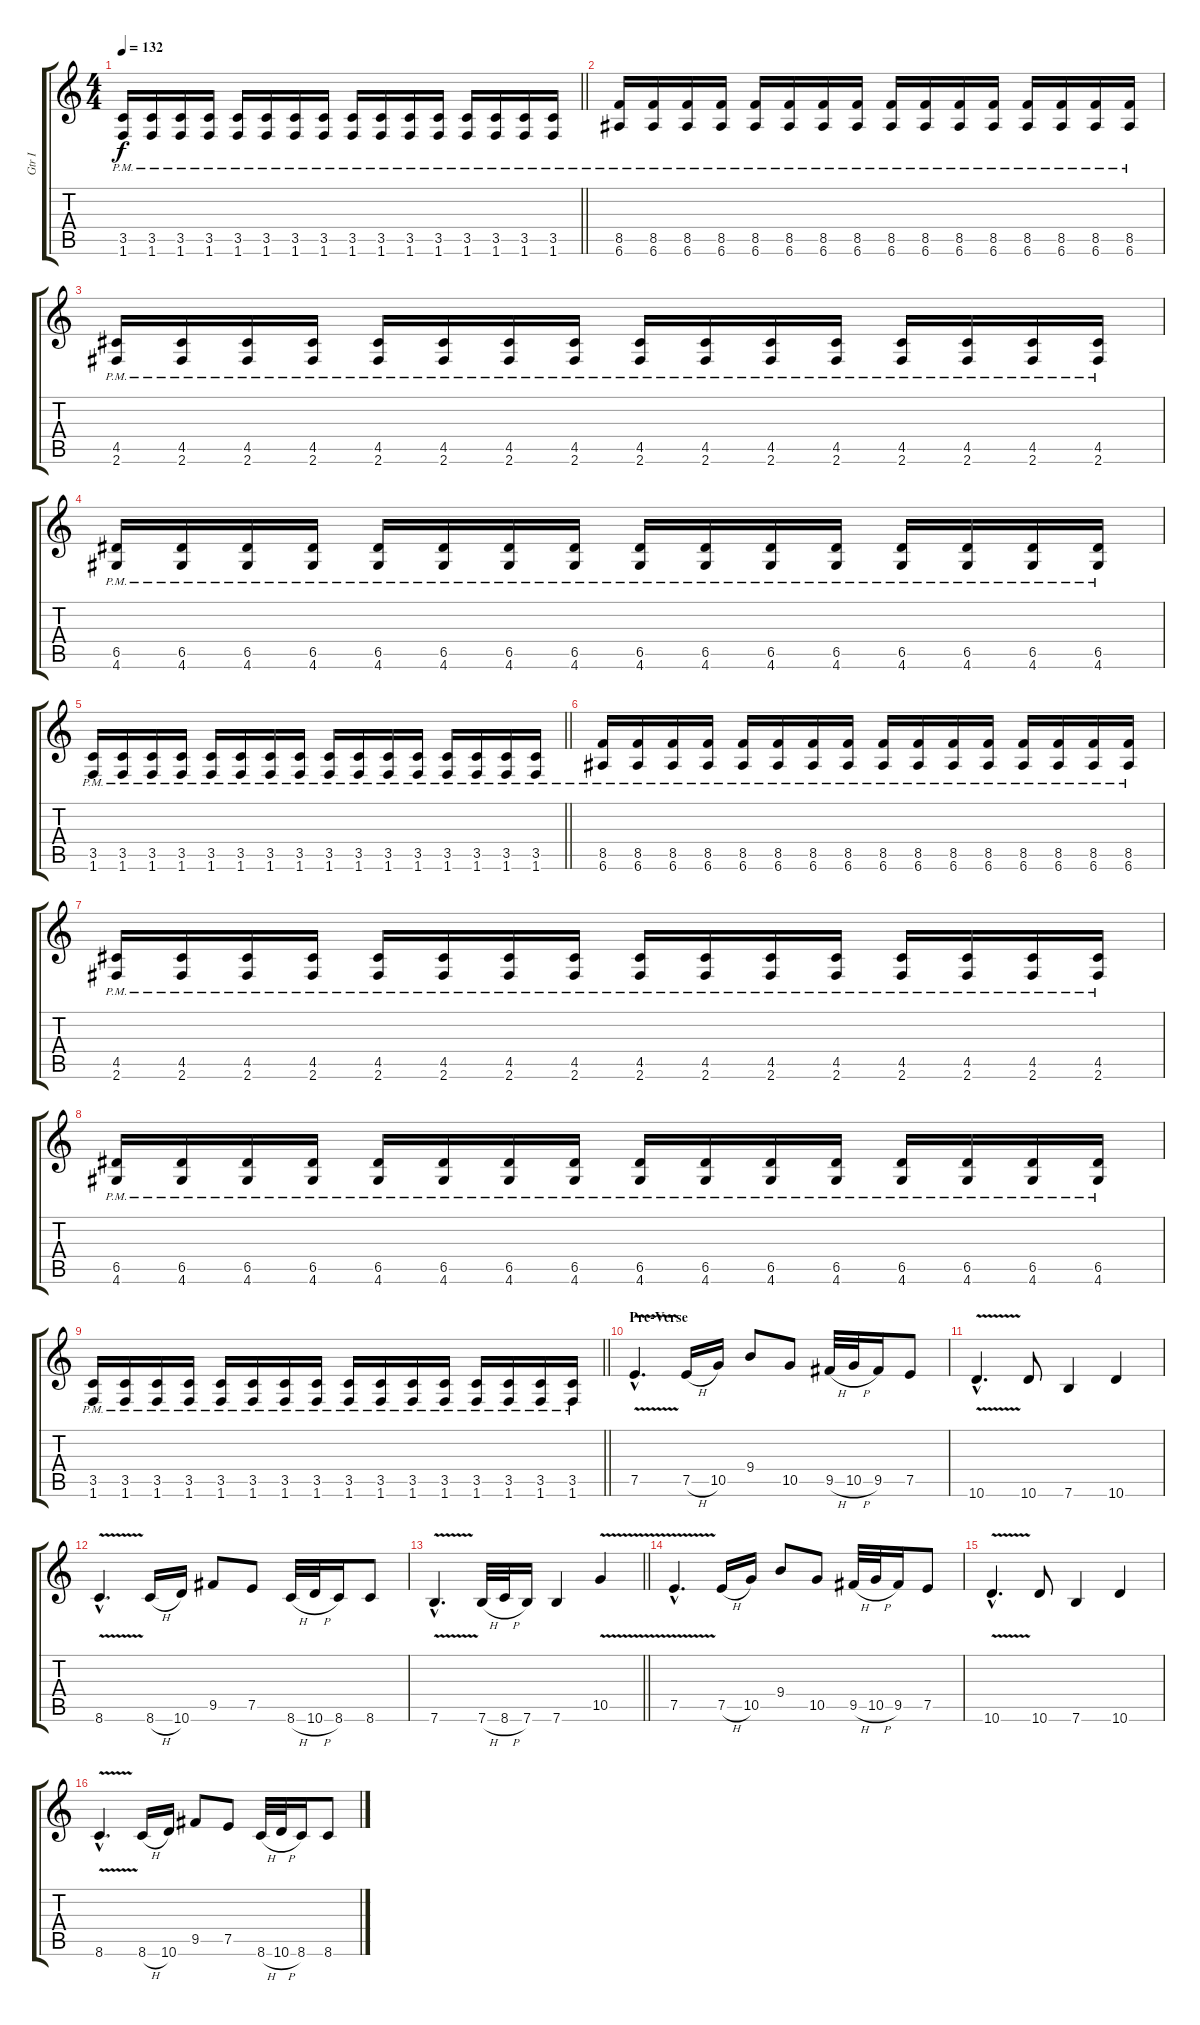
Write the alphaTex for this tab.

\track ("Gtr I" "Gtr I") {instrument distortionguitar}
\staff {score tabs}
\tuning (E4 B3 G3 D3 A2 E2) {hide}
\ts (4 4)
\tempo 132
\clef g2
\barLineRight lightlight
\ks c
(3.5{pm} 1.6{pm}).16{dy f} (3.5{pm} 1.6{pm}).16 (3.5{pm} 1.6{pm}).16 (3.5{pm} 1.6{pm}).16 (3.5{pm} 1.6{pm}).16 (3.5{pm} 1.6{pm}).16 (3.5{pm} 1.6{pm}).16 (3.5{pm} 1.6{pm}).16 (3.5{pm} 1.6{pm}).16 (3.5{pm} 1.6{pm}).16 (3.5{pm} 1.6{pm}).16 (3.5{pm} 1.6{pm}).16 (3.5{pm} 1.6{pm}).16 (3.5{pm} 1.6{pm}).16 (3.5{pm} 1.6{pm}).16 (3.5{pm} 1.6{pm}).16 |
\section ("" "")
(8.5{pm} 6.6{pm}).16 (8.5{pm} 6.6{pm}).16 (8.5{pm} 6.6{pm}).16 (8.5{pm} 6.6{pm}).16 (8.5{pm} 6.6{pm}).16 (8.5{pm} 6.6{pm}).16 (8.5{pm} 6.6{pm}).16 (8.5{pm} 6.6{pm}).16 (8.5{pm} 6.6{pm}).16 (8.5{pm} 6.6{pm}).16 (8.5{pm} 6.6{pm}).16 (8.5{pm} 6.6{pm}).16 (8.5{pm} 6.6{pm}).16 (8.5{pm} 6.6{pm}).16 (8.5{pm} 6.6{pm}).16 (8.5{pm} 6.6{pm}).16 |
(4.5{pm} 2.6{pm}).16 (4.5{pm} 2.6{pm}).16 (4.5{pm} 2.6{pm}).16 (4.5{pm} 2.6{pm}).16 (4.5{pm} 2.6{pm}).16 (4.5{pm} 2.6{pm}).16 (4.5{pm} 2.6{pm}).16 (4.5{pm} 2.6{pm}).16 (4.5{pm} 2.6{pm}).16 (4.5{pm} 2.6{pm}).16 (4.5{pm} 2.6{pm}).16 (4.5{pm} 2.6{pm}).16 (4.5{pm} 2.6{pm}).16 (4.5{pm} 2.6{pm}).16 (4.5{pm} 2.6{pm}).16 (4.5{pm} 2.6{pm}).16 |
(6.5{pm} 4.6{pm}).16 (6.5{pm} 4.6{pm}).16 (6.5{pm} 4.6{pm}).16 (6.5{pm} 4.6{pm}).16 (6.5{pm} 4.6{pm}).16 (6.5{pm} 4.6{pm}).16 (6.5{pm} 4.6{pm}).16 (6.5{pm} 4.6{pm}).16 (6.5{pm} 4.6{pm}).16 (6.5{pm} 4.6{pm}).16 (6.5{pm} 4.6{pm}).16 (6.5{pm} 4.6{pm}).16 (6.5{pm} 4.6{pm}).16 (6.5{pm} 4.6{pm}).16 (6.5{pm} 4.6{pm}).16 (6.5{pm} 4.6{pm}).16 |
\barLineRight lightlight
(3.5{pm} 1.6{pm}).16 (3.5{pm} 1.6{pm}).16 (3.5{pm} 1.6{pm}).16 (3.5{pm} 1.6{pm}).16 (3.5{pm} 1.6{pm}).16 (3.5{pm} 1.6{pm}).16 (3.5{pm} 1.6{pm}).16 (3.5{pm} 1.6{pm}).16 (3.5{pm} 1.6{pm}).16 (3.5{pm} 1.6{pm}).16 (3.5{pm} 1.6{pm}).16 (3.5{pm} 1.6{pm}).16 (3.5{pm} 1.6{pm}).16 (3.5{pm} 1.6{pm}).16 (3.5{pm} 1.6{pm}).16 (3.5{pm} 1.6{pm}).16 |
(8.5{pm} 6.6{pm}).16 (8.5{pm} 6.6{pm}).16 (8.5{pm} 6.6{pm}).16 (8.5{pm} 6.6{pm}).16 (8.5{pm} 6.6{pm}).16 (8.5{pm} 6.6{pm}).16 (8.5{pm} 6.6{pm}).16 (8.5{pm} 6.6{pm}).16 (8.5{pm} 6.6{pm}).16 (8.5{pm} 6.6{pm}).16 (8.5{pm} 6.6{pm}).16 (8.5{pm} 6.6{pm}).16 (8.5{pm} 6.6{pm}).16 (8.5{pm} 6.6{pm}).16 (8.5{pm} 6.6{pm}).16 (8.5{pm} 6.6{pm}).16 |
(4.5{pm} 2.6{pm}).16 (4.5{pm} 2.6{pm}).16 (4.5{pm} 2.6{pm}).16 (4.5{pm} 2.6{pm}).16 (4.5{pm} 2.6{pm}).16 (4.5{pm} 2.6{pm}).16 (4.5{pm} 2.6{pm}).16 (4.5{pm} 2.6{pm}).16 (4.5{pm} 2.6{pm}).16 (4.5{pm} 2.6{pm}).16 (4.5{pm} 2.6{pm}).16 (4.5{pm} 2.6{pm}).16 (4.5{pm} 2.6{pm}).16 (4.5{pm} 2.6{pm}).16 (4.5{pm} 2.6{pm}).16 (4.5{pm} 2.6{pm}).16 |
(6.5{pm} 4.6{pm}).16 (6.5{pm} 4.6{pm}).16 (6.5{pm} 4.6{pm}).16 (6.5{pm} 4.6{pm}).16 (6.5{pm} 4.6{pm}).16 (6.5{pm} 4.6{pm}).16 (6.5{pm} 4.6{pm}).16 (6.5{pm} 4.6{pm}).16 (6.5{pm} 4.6{pm}).16 (6.5{pm} 4.6{pm}).16 (6.5{pm} 4.6{pm}).16 (6.5{pm} 4.6{pm}).16 (6.5{pm} 4.6{pm}).16 (6.5{pm} 4.6{pm}).16 (6.5{pm} 4.6{pm}).16 (6.5{pm} 4.6{pm}).16 |
\barLineRight lightlight
(3.5{pm} 1.6{pm}).16 (3.5{pm} 1.6{pm}).16 (3.5{pm} 1.6{pm}).16 (3.5{pm} 1.6{pm}).16 (3.5{pm} 1.6{pm}).16 (3.5{pm} 1.6{pm}).16 (3.5{pm} 1.6{pm}).16 (3.5{pm} 1.6{pm}).16 (3.5{pm} 1.6{pm}).16 (3.5{pm} 1.6{pm}).16 (3.5{pm} 1.6{pm}).16 (3.5{pm} 1.6{pm}).16 (3.5{pm} 1.6{pm}).16 (3.5{pm} 1.6{pm}).16 (3.5{pm} 1.6{pm}).16 (3.5{pm} 1.6{pm}).16 |
\section ("" "Pre-Verse")
7.5{v hac}.4{d} 7.5{h}.16 10.5.16 9.4.8 10.5.8 9.5{h}.32 10.5{h}.32 9.5.16 7.5.8 |
10.6{v hac}.4{d} 10.6.8 7.6.4 10.6.4 |
8.6{v hac}.4{d} 8.6{h}.16 10.6.16 9.5.8 7.5.8 8.6{h}.32 10.6{h}.32 8.6.16 8.6.8 |
\barLineRight lightlight
7.6{v hac}.4{d} 7.6{h}.32 8.6{h}.32 7.6.16 7.6.4 10.5{v}.4 |
7.5{v hac}.4{d} 7.5{h}.16 10.5.16 9.4.8 10.5.8 9.5{h}.32 10.5{h}.32 9.5.16 7.5.8 |
10.6{v hac}.4{d} 10.6.8 7.6.4 10.6.4 |
8.6{v hac}.4{d} 8.6{h}.16 10.6.16 9.5.8 7.5.8 8.6{h}.32 10.6{h}.32 8.6.16 8.6.8
